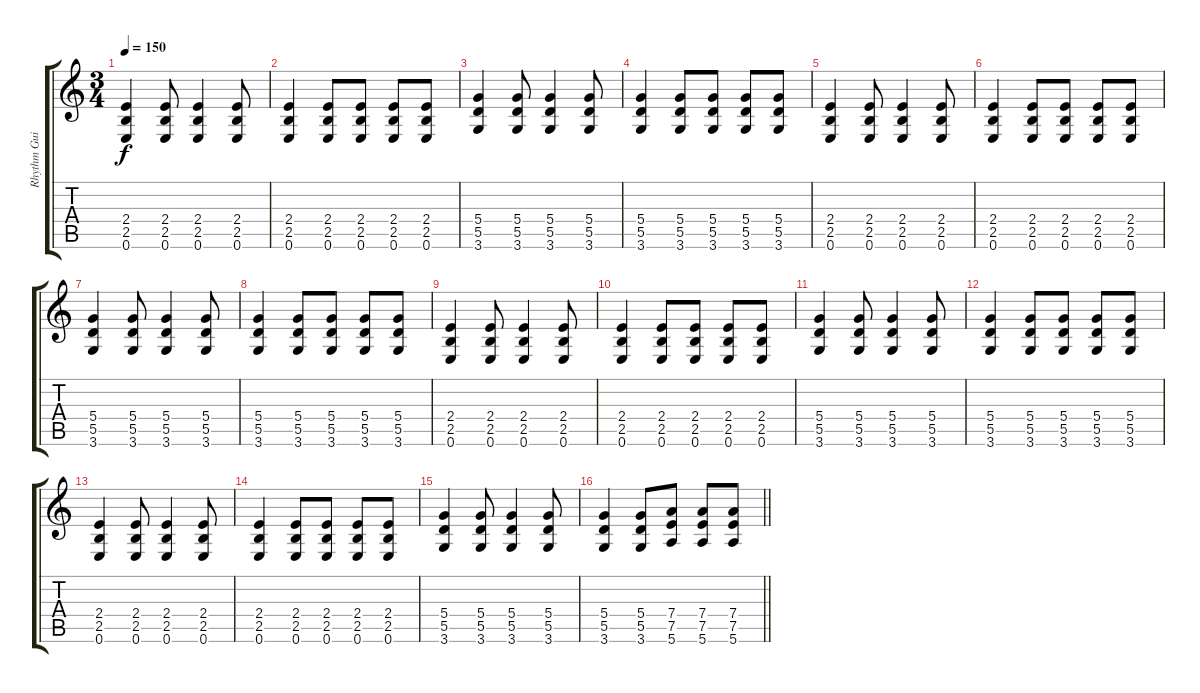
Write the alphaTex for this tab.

\track ("Rhythm Guitar" "Rhythm Gui") {instrument distortionguitar}
\staff {score tabs}
\tuning (E4 B3 G3 D3 A2 E2) {hide}
\ts (3 4)
\tempo 150
\clef g2
\ks c
(2.4 2.5 0.6).4{dy f volume 3} (2.4 2.5 0.6).8 (2.4 2.5 0.6).4 (2.4 2.5 0.6).8 |
(2.4 2.5 0.6).4 (2.4 2.5 0.6).8 (2.4 2.5 0.6).8 (2.4 2.5 0.6).8 (2.4 2.5 0.6).8 |
(5.4 5.5 3.6).4 (5.4 5.5 3.6).8 (5.4 5.5 3.6).4 (5.4 5.5 3.6).8 |
(5.4 5.5 3.6).4 (5.4 5.5 3.6).8 (5.4 5.5 3.6).8 (5.4 5.5 3.6).8 (5.4 5.5 3.6).8 |
(2.4 2.5 0.6).4 (2.4 2.5 0.6).8 (2.4 2.5 0.6).4 (2.4 2.5 0.6).8 |
(2.4 2.5 0.6).4 (2.4 2.5 0.6).8 (2.4 2.5 0.6).8 (2.4 2.5 0.6).8 (2.4 2.5 0.6).8 |
(5.4 5.5 3.6).4 (5.4 5.5 3.6).8 (5.4 5.5 3.6).4 (5.4 5.5 3.6).8 |
(5.4 5.5 3.6).4 (5.4 5.5 3.6).8 (5.4 5.5 3.6).8 (5.4 5.5 3.6).8 (5.4 5.5 3.6).8 |
(2.4 2.5 0.6).4{volume 1} (2.4 2.5 0.6).8 (2.4 2.5 0.6).4 (2.4 2.5 0.6).8 |
(2.4 2.5 0.6).4 (2.4 2.5 0.6).8 (2.4 2.5 0.6).8 (2.4 2.5 0.6).8 (2.4 2.5 0.6).8 |
(5.4 5.5 3.6).4 (5.4 5.5 3.6).8 (5.4 5.5 3.6).4 (5.4 5.5 3.6).8 |
(5.4 5.5 3.6).4 (5.4 5.5 3.6).8 (5.4 5.5 3.6).8 (5.4 5.5 3.6).8 (5.4 5.5 3.6).8 |
(2.4 2.5 0.6).4 (2.4 2.5 0.6).8 (2.4 2.5 0.6).4 (2.4 2.5 0.6).8 |
(2.4 2.5 0.6).4 (2.4 2.5 0.6).8 (2.4 2.5 0.6).8 (2.4 2.5 0.6).8 (2.4 2.5 0.6).8 |
(5.4 5.5 3.6).4 (5.4 5.5 3.6).8 (5.4 5.5 3.6).4 (5.4 5.5 3.6).8 |
\barLineRight lightlight
(5.4 5.5 3.6).4 (5.4 5.5 3.6).8 (7.4 7.5 5.6).8 (7.4 7.5 5.6).8 (7.4 7.5 5.6).8
